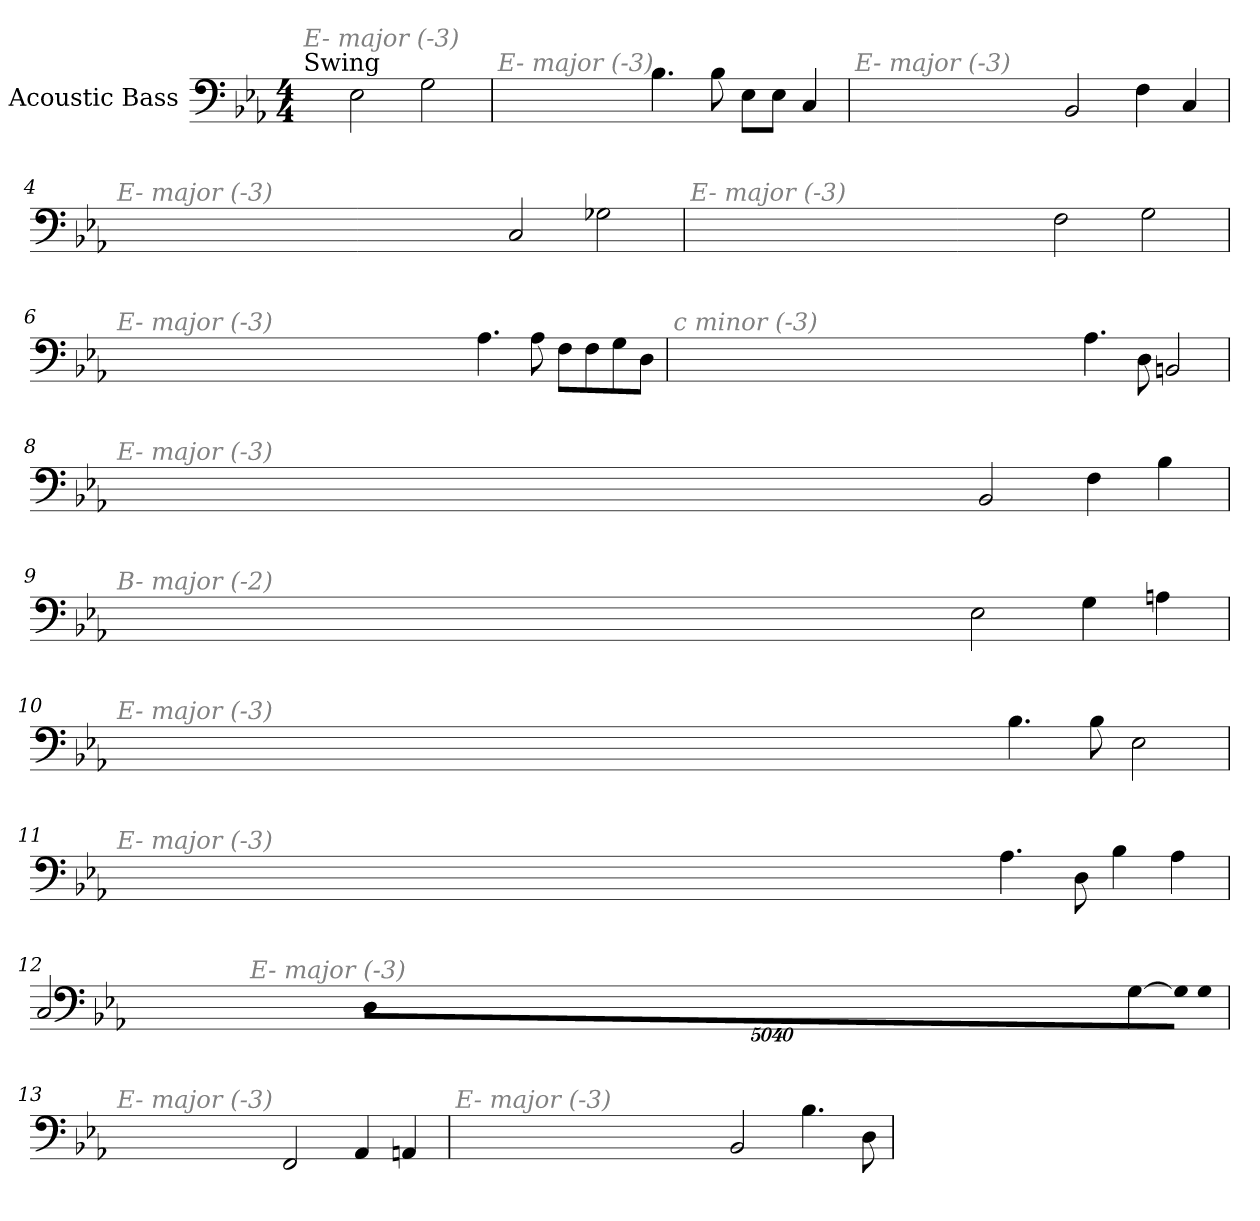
**kern
*part1
*staff1
*I"Acoustic Bass
*clefF4
*ITrd7c12
*k[b-e-a-]
*E-:
*M4/4
*MM182
=1
!LO:TX:a:t=Swing
!LO:TX:i:color=#808080:t=E- major (-3)
2EE-
2GG
=2
!LO:TX:i:color=#808080:t=E- major (-3)
4.BB-
8BB-
8EE-L
8EE-J
4CC
=3
!LO:TX:i:color=#808080:t=E- major (-3)
2BBB-
4FF
4CC
=4
!LO:TX:i:color=#808080:t=E- major (-3)
2CC
2GG-X
=5
!LO:TX:i:color=#808080:t=E- major (-3)
2FF
2GG
=6
!LO:TX:i:color=#808080:t=E- major (-3)
4.AA-
8AA-
8FFL
8FF
8GG
8DDJ
=7
!LO:TX:i:color=#808080:t=c minor (-3)
4.AA-
8DD
2BBBn
=8
!LO:TX:i:color=#808080:t=E- major (-3)
2BBB-
4FF
4BB-
=9
!LO:TX:i:color=#808080:t=B- major (-2)
2EE-
4GG
4AAn
=10
!LO:TX:i:color=#808080:t=E- major (-3)
4.BB-
8BB-
2EE-
=11
!LO:TX:i:color=#808080:t=E- major (-3)
4.AA-
8DD
4BB-
4AA-
=12
!LO:TX:i:color=#808080:t=E- major (-3)
[4GG
!LO:N:vis=8
40320%3347GGL]
!LO:N:vis=8
40320%3347GG
!LO:N:vis=8
40320%3347DDJ
2CC
=13
!LO:TX:i:color=#808080:t=E- major (-3)
2FFF
4AAA-
4AAAn
=14
!LO:TX:i:color=#808080:t=E- major (-3)
2BBB-
4.BB-
8DD
=
*-
